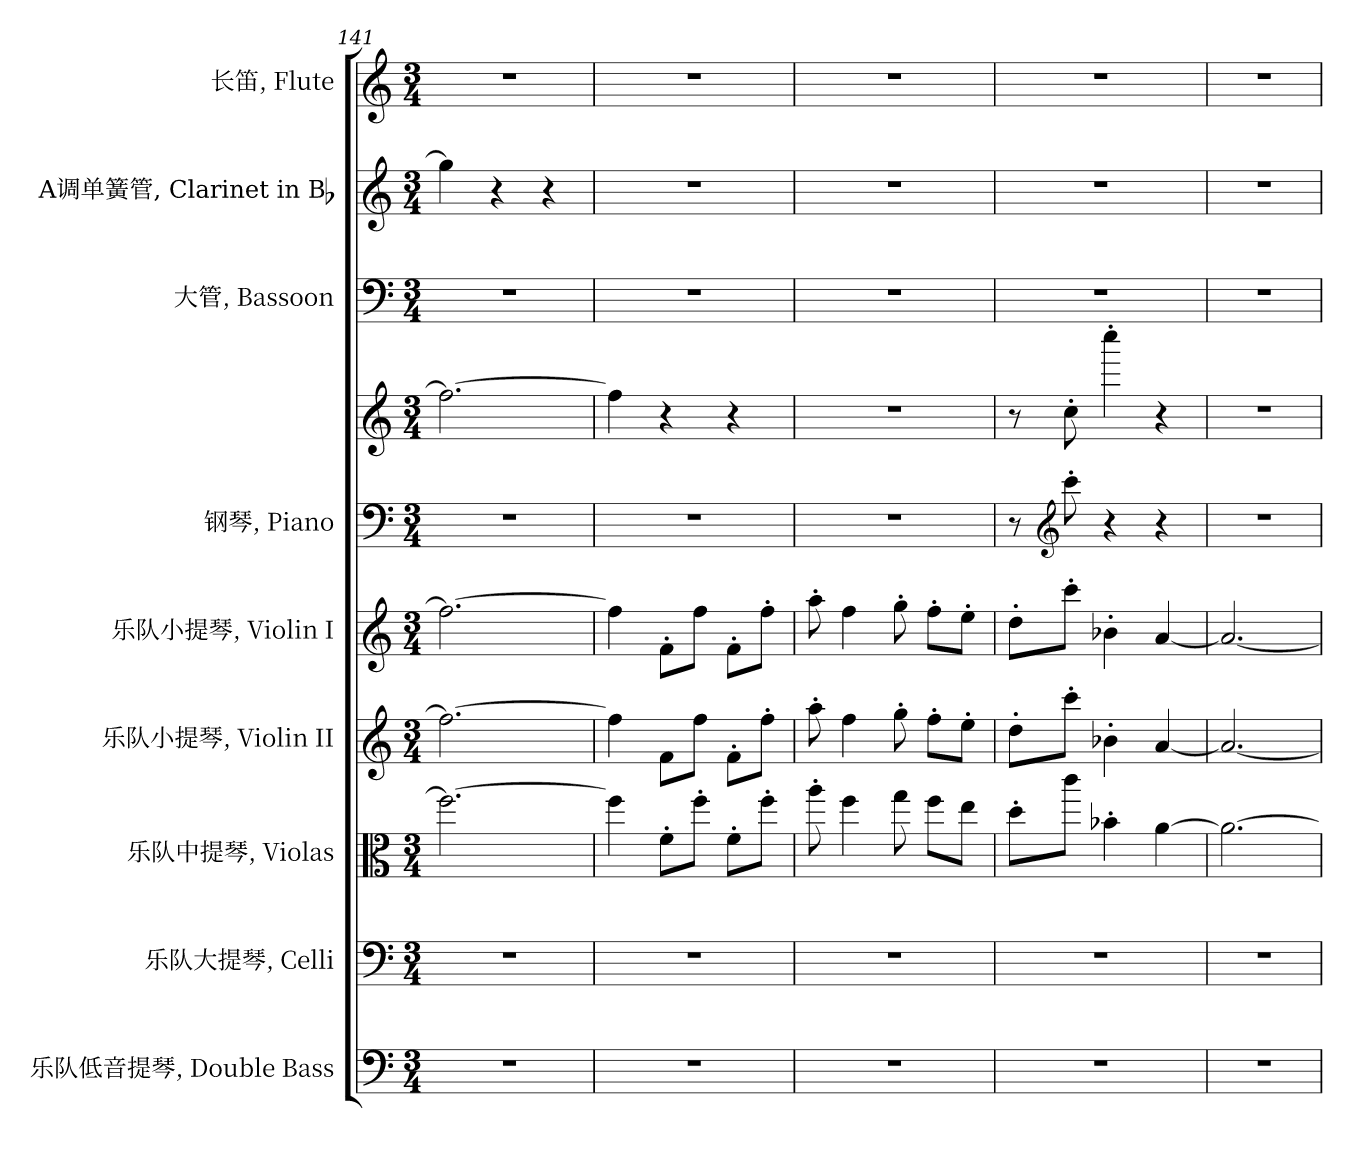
**kern	**kern	**kern	**kern	**kern	**kern	**kern	**kern	**kern	**kern
*part9	*part8	*part7	*part6	*part5	*part4	*part4	*part3	*part2	*part1
*staff10	*staff9	*staff8	*staff7	*staff6	*staff5	*staff4	*staff3	*staff2	*staff1
*I"乐队低音提琴, Double Bass	*I"乐队大提琴, Celli	*I"乐队中提琴, Violas	*I"乐队小提琴, Violin II	*I"乐队小提琴, Violin I	*I"钢琴, Piano	*	*I"大管, Bassoon	*I"A调单簧管, Clarinet in Bb	*I"长笛, Flute
*	*	*I'Vlas.	*	*	*I'Pno.	*	*I'Bsn.	*I'A Cl.	*I'Fl.
*clefF4	*clefF4	*clefC3	*clefG2	*clefG2	*clefF4	*clefG2	*clefF4	*clefG2	*clefG2
*ITrd7c12	*	*	*	*	*	*	*	*ITrd2c3	*
*k[]	*k[]	*k[]	*k[]	*k[]	*k[]	*k[]	*k[]	*k[f#c#g#]	*k[]
*M3/4	*M3/4	*M3/4	*M3/4	*M3/4	*M3/4	*M3/4	*M3/4	*M3/4	*M3/4
=141	=141	=141	=141	=141	=141	=141	=141	=141	=141
2.r	2.r	2.ff\_	2.ff\_	2.ff\_	2.r	2.ff\_	2.r	4ee#\]	2.r
.	.	.	.	.	.	.	.	4r	.
.	.	.	.	.	.	.	.	4r	.
=142	=142	=142	=142	=142	=142	=142	=142	=142	=142
2.r	2.r	4ff\]	4ff\]	4ff\]	2.r	4ff\]	2.r	2.r	2.r
.	.	8f'\L	8f\L	8f'\L	.	4r	.	.	.
.	.	8ff'\J	8ff\J	8ff\J	.	.	.	.	.
.	.	8f'\L	8f'\L	8f'\L	.	4r	.	.	.
.	.	8ff'\J	8ff'\J	8ff'\J	.	.	.	.	.
=143	=143	=143	=143	=143	=143	=143	=143	=143	=143
2.r	2.r	8aa'\	8aa'\	8aa'\	2.r	2.r	2.r	2.r	2.r
.	.	4ff\	4ff\	4ff\	.	.	.	.	.
.	.	8gg\	8gg'\	8gg'\	.	.	.	.	.
.	.	8ff\L	8ff'\L	8ff'\L	.	.	.	.	.
.	.	8ee\J	8ee'\J	8ee'\J	.	.	.	.	.
=144	=144	=144	=144	=144	=144	=144	=144	=144	=144
2.r	2.r	8dd'\L	8dd'\L	8dd'\L	8r	8r	2.r	2.r	2.r
*	*	*	*	*	*clefG2	*	*	*	*
.	.	8ccc\J	8ccc'\J	8ccc'\J	8ccc'\	8cc'\	.	.	.
.	.	4b-X'\	4b-X'\	4b-X'\	4r	4cccc'\	.	.	.
.	.	[4a\	[4a/	[4a/	4r	4r	.	.	.
=145	=145	=145	=145	=145	=145	=145	=145	=145	=145
2.r	2.r	2.a\_	2.a/_	2.a/_	2.r	2.r	2.r	2.r	2.r
=	=	=	=	=	=	=	=	=	=
*-	*-	*-	*-	*-	*-	*-	*-	*-	*-
